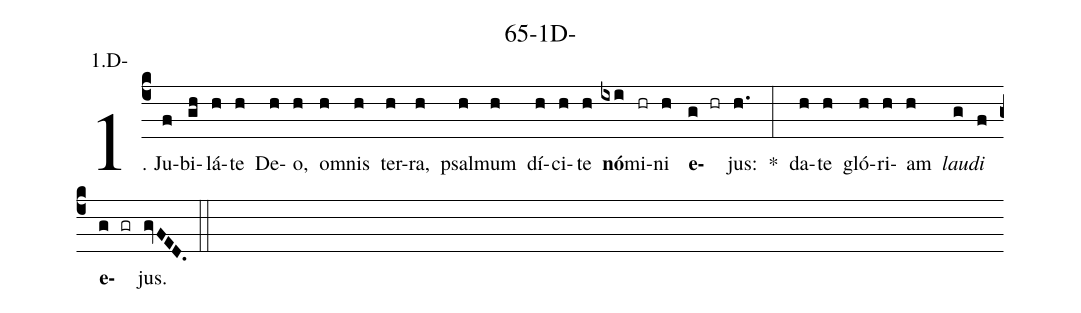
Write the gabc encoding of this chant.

name: 65-1D-;
annotation: 1.D-;
%%
(c4)1. Ju(f)bi(gh)lá(h)te(h) De(h)o,(h) om(h)nis(h) ter(h)ra,(h) psal(h)mum(h) dí(h)ci(h)te(h) <b>nó</b>(ixi)mi(hr)ni(h) <b>e</b>(g hr)jus:(h.) *(:) da(h)te(h) gló(h)ri(h)am(h) <i>lau</i>(g)<i>di</i>(f) <b>e</b>(g gr)jus.(gvFED.) (::)
